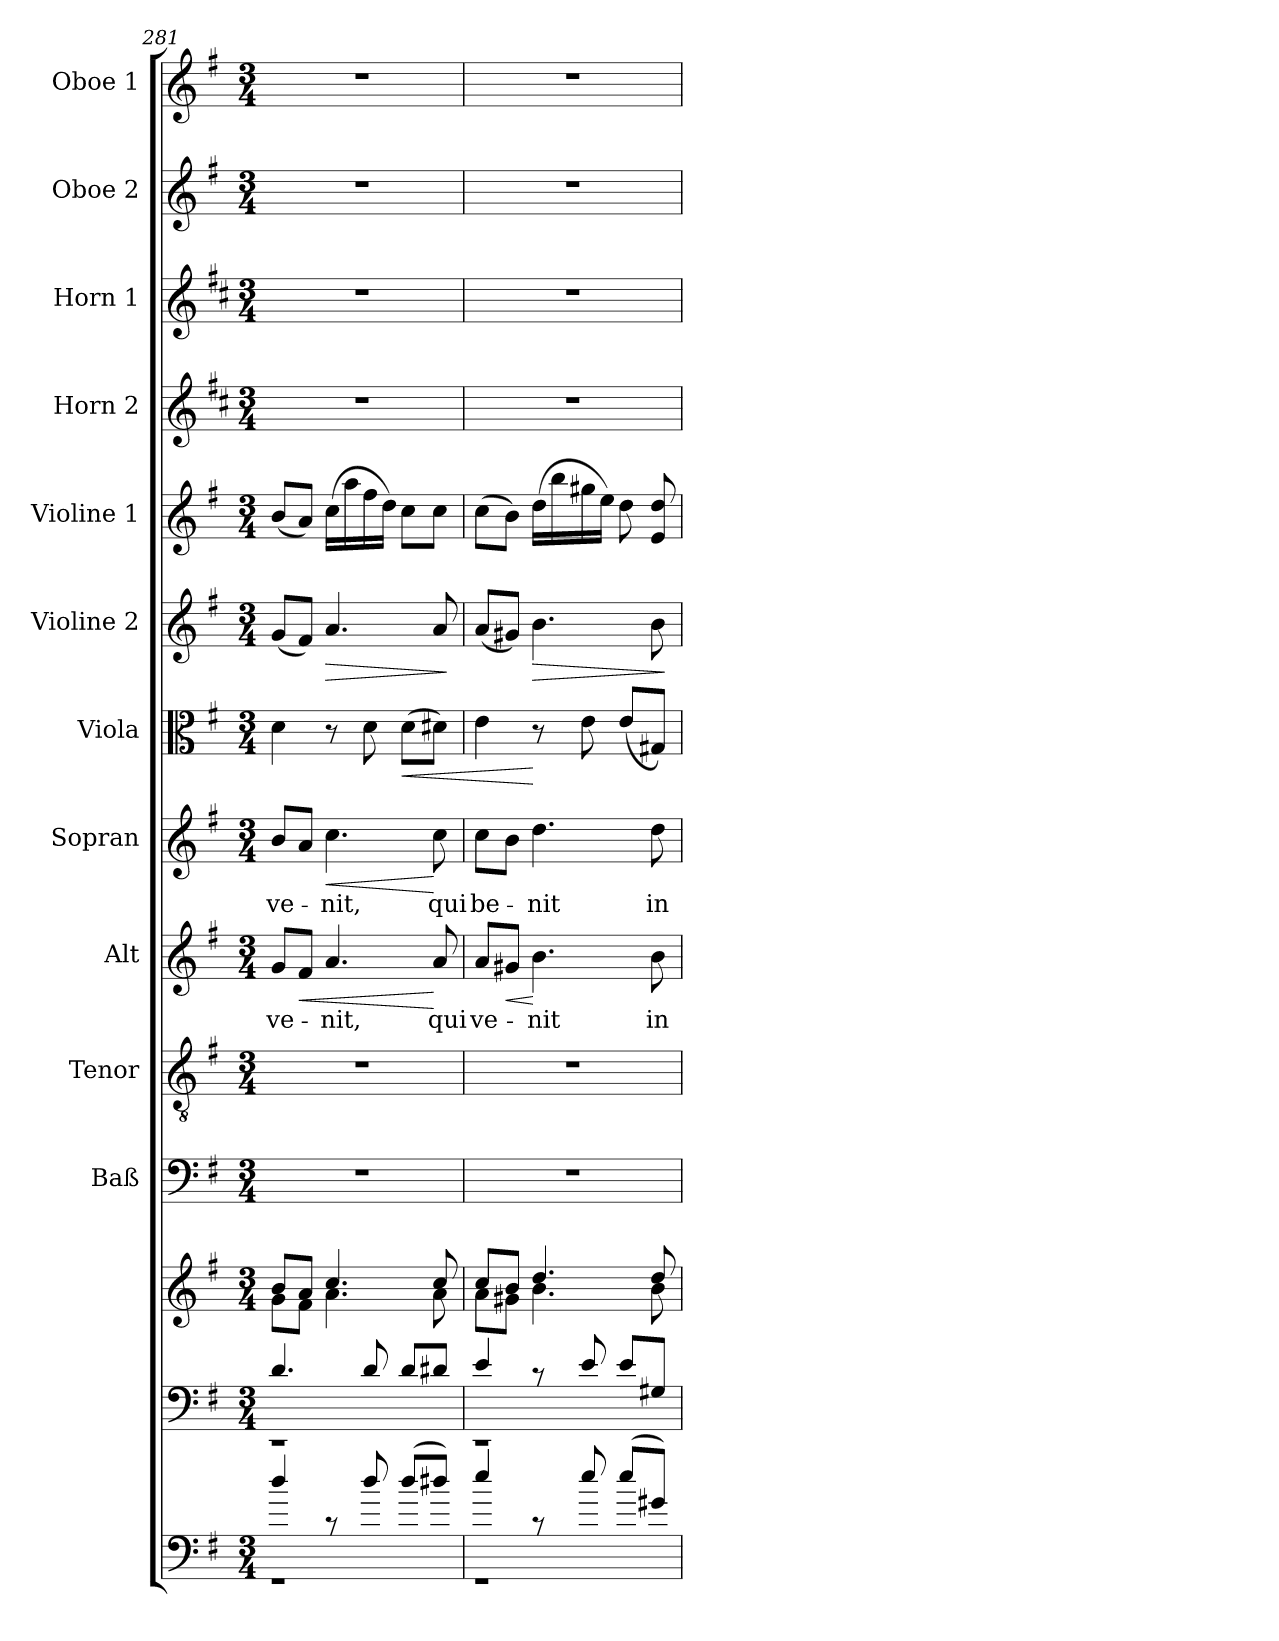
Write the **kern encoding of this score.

**kern	**kern	**kern	**kern	**kern	**kern	**text	**dynam	**kern	**text	**dynam	**kern	**dynam	**kern	**dynam	**kern	**kern	**kern	**kern	**kern
*part13	*part12	*part12	*part11	*part10	*part9	*part9	*part9	*part8	*part8	*part8	*part7	*part7	*part6	*part6	*part5	*part4	*part3	*part2	*part1
*staff14	*staff13	*staff12	*staff11	*staff10	*staff9	*staff9	*staff9	*staff8	*staff8	*staff8	*staff7	*staff7	*staff6	*staff6	*staff5	*staff4	*staff3	*staff2	*staff1
*	*	*	*I"Baß	*I"Tenor	*I"Alt	*	*	*I"Sopran	*	*	*I"Viola	*	*I"Violine 2	*	*I"Violine 1	*I"Horn 2	*I"Horn 1	*I"Oboe 2	*I"Oboe 1
*	*	*	*I'Baß	*I'Ten	*I'Alt	*	*	*I'Sop	*	*	*I'Vla.	*	*I'Vln. 2	*	*I'Vln. 1	*I'Hrn. 2	*I'Hrn. 1	*I'Ob. 2	*I'Ob. 1
*clefF4	*clefF4	*clefG2	*clefF4	*clefGv2	*clefG2	*	*	*clefG2	*	*	*clefC3	*	*clefG2	*	*clefG2	*clefG2	*clefG2	*clefG2	*clefG2
*ITrd7c12	*	*	*	*	*	*	*	*	*	*	*	*	*	*	*	*ITrd4c7	*ITrd4c7	*	*
*k[f#]	*k[f#]	*k[f#]	*k[f#]	*k[f#]	*k[f#]	*	*	*k[f#]	*	*	*k[f#]	*	*k[f#]	*	*k[f#]	*k[f#]	*k[f#]	*k[f#]	*k[f#]
*G:	*G:	*G:	*G:	*G:	*G:	*	*	*G:	*	*	*G:	*	*G:	*	*G:	*G:	*G:	*G:	*G:
*M3/4	*M3/4	*M3/4	*M3/4	*M3/4	*M3/4	*	*	*M3/4	*	*	*M3/4	*	*M3/4	*	*M3/4	*M3/4	*M3/4	*M3/4	*M3/4
=281	=281	=281	=281	=281	=281	=281	=281	=281	=281	=281	=281	=281	=281	=281	=281	=281	=281	=281	=281
*^	*^	*	*	*	*	*	*	*	*	*	*	*	*	*	*	*	*	*	*
!	!LO:N:vis=1	!	!LO:N:vis=1	!	!	!	!	!LO:LY:b	!	!	!LO:LY:b	!	!	!	!	!	!	!	!	!	!
*	*	*	*	*^	*	*	*	*	*	*	*	*	*	*	*	*	*	*	*	*	*
4d/	2.rGG	4.d/	2.rEE	8b/L	8g\L	2.r	2.r	8g/L	ve-	.	8b/L	ve-	.	4d\	.	(<8g/L	.	(<8b/L	2.r	2.r	2.r	2.r
!	!	!	!	!	!	!	!	!	!	!LO:HP:b	!	!	!	!	!	!	!	!	!	!	!	!
.	.	.	.	8a/J	8f#\J	.	.	8f#/J	.	<	8a/J	.	.	.	.	8f#/J)	.	8a/J)	.	.	.	.
!	!	!	!	!	!	!	!	!	!LO:LY:b	!	!	!LO:LY:b	!LO:HP:b	!	!	!	!LO:HP:b	!	!	!	!	!
8rc	.	.	.	4.cc/	4.a\	.	.	4.a/	-nit,	.	4.cc\	-nit,	<	8r	.	4.a/	>	(>16cc\LL	.	.	.	.
.	.	.	.	.	.	.	.	.	.	.	.	.	.	.	.	.	.	16aa\	.	.	.	.
8d/	.	8d/	.	.	.	.	.	.	.	.	.	.	.	8d\	.	.	.	16ff#\	.	.	.	.
.	.	.	.	.	.	.	.	.	.	.	.	.	.	.	.	.	.	16dd\JJ)	.	.	.	.
!	!	!	!	!	!	!	!	!	!	!	!	!	!	!	!LO:HP:b	!	!	!	!	!	!	!
(<8d/L	.	8d/L	.	.	.	.	.	.	.	.	.	.	.	(>8d\L	<	.	.	8cc\L	.	.	.	.
!	!	!	!	!	!	!	!	!	!LO:LY:b	!	!	!LO:LY:b	!	!	!	!	!	!	!	!	!	!
8d#X/J)	.	8d#X/J	.	8cc/	8a\	.	.	8a/	qui	[	8cc\	qui	[	8d#X\J)	.	8a/	.	8cc\J	.	.	.	.
*v	*v	*	*	*	*	*	*	*	*	*	*	*	*	*	*	*	*	*	*	*	*	*
*	*v	*v	*	*	*	*	*	*	*	*	*	*	*	*	*	*	*	*	*	*	*
*	*	*v	*v	*	*	*	*	*	*	*	*	*	*	*	*	*	*	*	*	*
.	.	.	.	.	.	.	.	.	.	.	.	.	.	]	.	.	.	.	.
=282	=282	=282	=282	=282	=282	=282	=282	=282	=282	=282	=282	=282	=282	=282	=282	=282	=282	=282	=282
*^	*^	*	*	*	*	*	*	*	*	*	*	*	*	*	*	*	*	*	*
!	!LO:N:vis=1	!	!LO:N:vis=1	!	!	!	!	!LO:LY:b	!	!	!LO:LY:b	!	!	!	!	!	!	!	!	!	!
*	*	*	*	*^	*	*	*	*	*	*	*	*	*	*	*	*	*	*	*	*	*
4e/	2.rGG	4e/	2.rEE	8cc/L	8a\L	2.r	2.r	8a/L	ve-	.	8cc\L	be-	.	4e\	.	(<8a/L	.	(>8cc\L	2.r	2.r	2.r	2.r
!	!	!	!	!	!	!	!	!	!	!LO:HP:b	!	!	!	!	!	!	!	!	!	!	!	!
.	.	.	.	8b/J	8g#X\J	.	.	8g#X/J	.	<	8b\J	.	.	.	.	8g#X/J)	.	8b\J)	.	.	.	.
!	!	!	!	!	!	!	!	!	!LO:LY:b	!	!	!LO:LY:b	!	!	!	!	!LO:HP:b	!	!	!	!	!
8rc	.	8rc	.	4.dd/	4.b\	.	.	4.b\	-nit	[	4.dd\	-nit	.	8r	[	4.b\	>	(>16dd\LL	.	.	.	.
.	.	.	.	.	.	.	.	.	.	.	.	.	.	.	.	.	.	16bb\	.	.	.	.
8e/	.	8e/	.	.	.	.	.	.	.	.	.	.	.	8e\	.	.	.	16gg#X\	.	.	.	.
.	.	.	.	.	.	.	.	.	.	.	.	.	.	.	.	.	.	16ee\JJ)	.	.	.	.
(<8e/L	.	8e/L	.	.	.	.	.	.	.	.	.	.	.	(<8e/L	.	.	.	8dd\	.	.	.	.
!	!	!	!	!	!	!	!	!	!LO:LY:b	!	!	!LO:LY:b	!	!	!	!	!	!	!	!	!	!
8G#X/J)	.	8G#X/J	.	8dd/	8b\	.	.	8b\	in	.	8dd\	in	.	8G#X/J)	.	8b\	.	8e/ 8dd/	.	.	.	.
*v	*v	*	*	*	*	*	*	*	*	*	*	*	*	*	*	*	*	*	*	*	*	*
*	*v	*v	*	*	*	*	*	*	*	*	*	*	*	*	*	*	*	*	*	*	*
*	*	*v	*v	*	*	*	*	*	*	*	*	*	*	*	*	*	*	*	*	*
.	.	.	.	.	.	.	.	.	.	.	.	.	.	]	.	.	.	.	.
=	=	=	=	=	=	=	=	=	=	=	=	=	=	=	=	=	=	=	=
*-	*-	*-	*-	*-	*-	*-	*-	*-	*-	*-	*-	*-	*-	*-	*-	*-	*-	*-	*-
